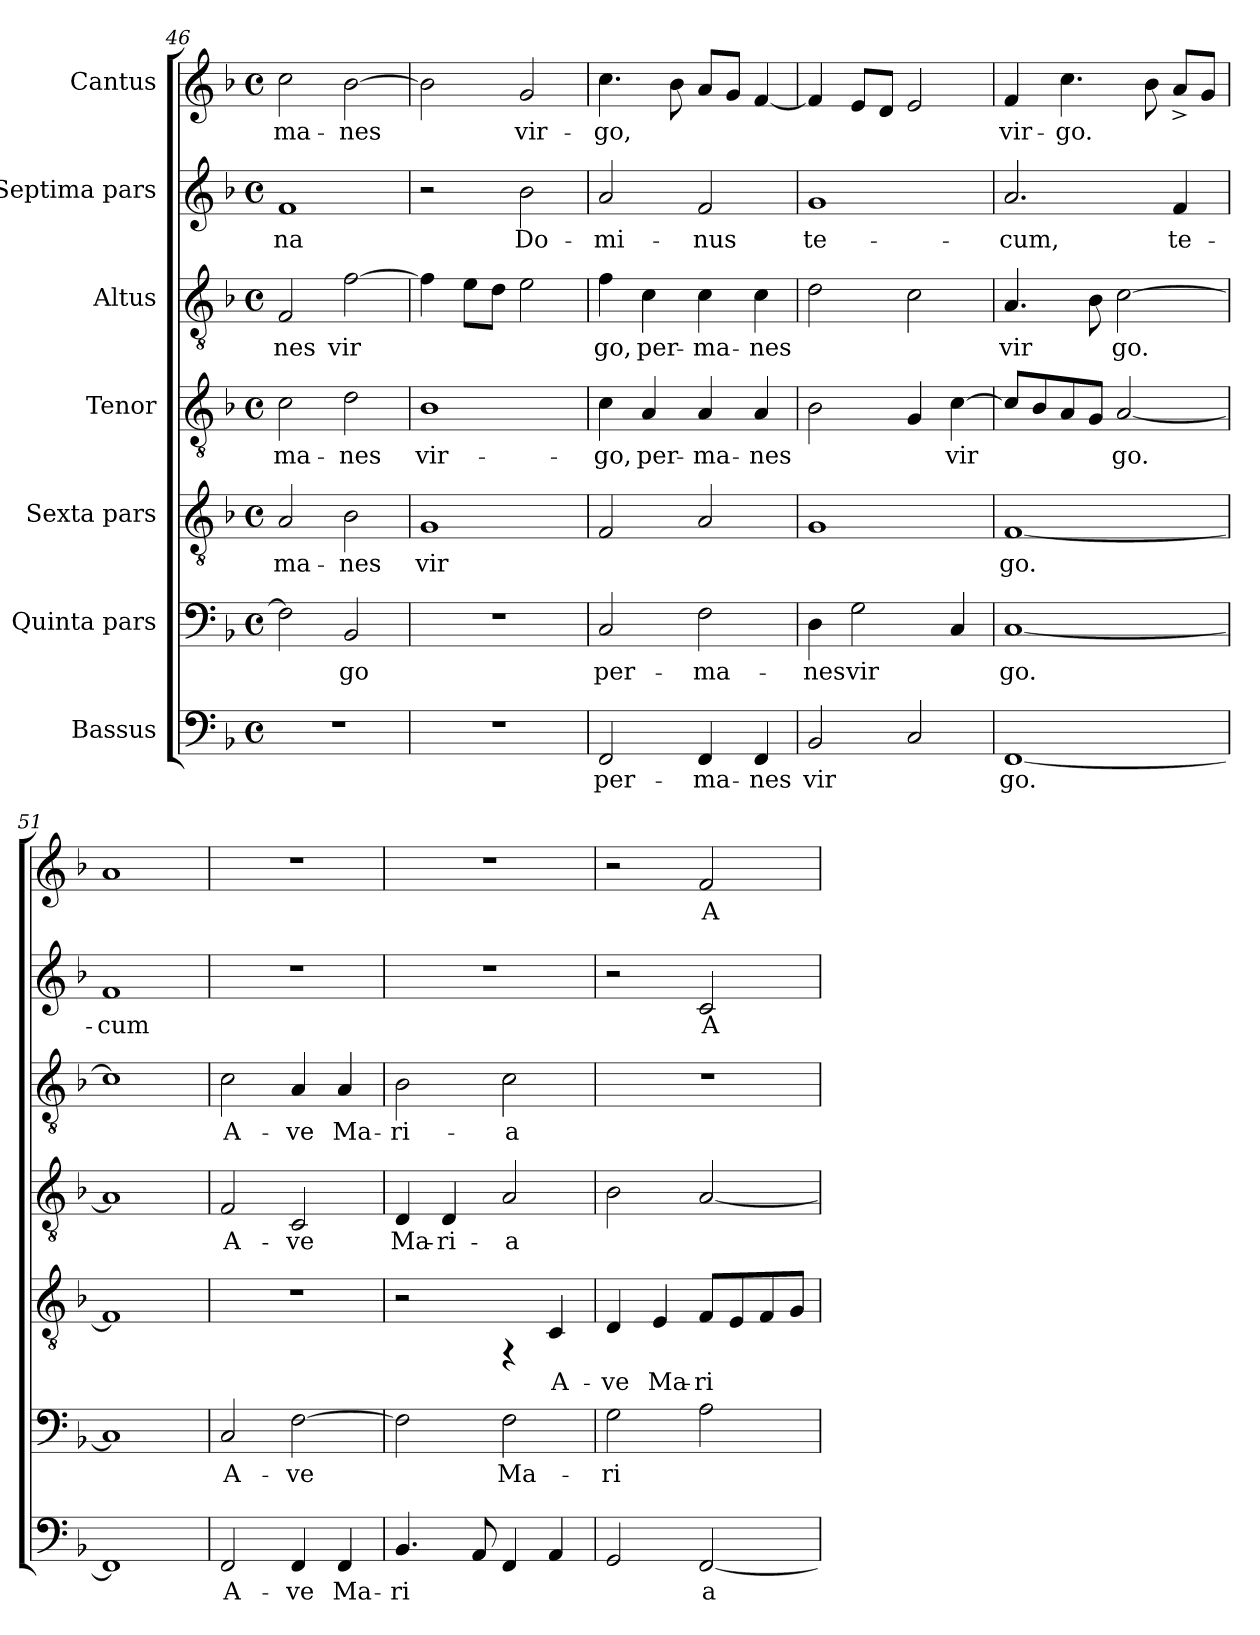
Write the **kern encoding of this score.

**kern	**text	**kern	**text	**kern	**text	**kern	**text	**kern	**text	**kern	**text	**kern	**text
*part7	*part7	*part6	*part6	*part5	*part5	*part4	*part4	*part3	*part3	*part2	*part2	*part1	*part1
*staff7	*staff7	*staff6	*staff6	*staff5	*staff5	*staff4	*staff4	*staff3	*staff3	*staff2	*staff2	*staff1	*staff1
*I"Bassus	*	*I"Quinta pars	*	*I"Sexta pars	*	*I"Tenor	*	*I"Altus	*	*I"Septima pars	*	*I"Cantus	*
!!LO:PB:g=z
*clefF4	*	*clefF4	*	*clefGv2	*	*clefGv2	*	*clefGv2	*	*clefG2	*	*clefG2	*
*k[b-]	*	*k[b-]	*	*k[b-]	*	*k[b-]	*	*k[b-]	*	*k[b-]	*	*k[b-]	*
*F:	*	*F:	*	*F:	*	*F:	*	*F:	*	*F:	*	*F:	*
*M4/4	*	*M4/4	*	*M4/4	*	*M4/4	*	*M4/4	*	*M4/4	*	*M4/4	*
*met(c)	*	*met(c)	*	*met(c)	*	*met(c)	*	*met(c)	*	*met(c)	*	*met(c)	*
=46	=46	=46	=46	=46	=46	=46	=46	=46	=46	=46	=46	=46	=46
!	!	!	!LO:LY:b:cj	!	!LO:LY:b:cj	!	!LO:LY:b:cj	!	!LO:LY:b:cj	!	!LO:LY:b:cj	!	!LO:LY:b:cj
1r	.	2F\]	--	2A/	-ma-	2c\	-ma-	2F/	-nes	1f	-na	2cc\	-ma-
!	!	!	!LO:LY:b:cj	!	!LO:LY:b:cj	!	!LO:LY:b:cj	!	!LO:LY:b:cj	!	!	!	!LO:LY:b:cj
.	.	2BB-/	-go	2B-\	-nes	2d\	-nes	[>2f\	vir-	.	.	[>2b-\	-nes
=47	=47	=47	=47	=47	=47	=47	=47	=47	=47	=47	=47	=47	=47
!	!	!	!	!	!LO:LY:b:cj	!	!LO:LY:b:cj	!	!LO:LY:b:cj	!	!	!	!LO:LY:b:cj
1r	.	1r	.	1G	vir-	1B-	vir-	4f\]	--	2r	.	2b-\]	.
!	!	!	!	!	!	!	!	!	!LO:LY:b:cj	!	!	!	!
.	.	.	.	.	.	.	.	8e\L	--	.	.	.	.
!	!	!	!	!	!	!	!	!	!LO:LY:b:cj	!	!	!	!
.	.	.	.	.	.	.	.	8d\J	--	.	.	.	.
!	!	!	!	!	!	!	!	!	!LO:LY:b:cj	!	!LO:LY:b:cj	!	!LO:LY:b:cj
.	.	.	.	.	.	.	.	2e\	--	2b-\	Do-	2g/	vir-
=48	=48	=48	=48	=48	=48	=48	=48	=48	=48	=48	=48	=48	=48
!	!LO:LY:b:cj	!	!LO:LY:b:cj	!	!LO:LY:b:cj	!	!LO:LY:b:cj	!	!LO:LY:b:cj	!	!LO:LY:b:cj	!	!LO:LY:b:cj
2FF/	per-	2C/	per-	2F/	--	4c\	-go,	4f\	-go,	2a/	-mi-	4.cc\	-go,
!	!	!	!	!	!	!	!LO:LY:b:cj	!	!LO:LY:b:cj	!	!	!	!
.	.	.	.	.	.	4A/	per-	4c\	per-	.	.	.	.
!	!	!	!	!	!	!	!	!	!	!	!	!	!LO:LY:b:cj
.	.	.	.	.	.	.	.	.	.	.	.	8b-\	.
!	!LO:LY:b:cj	!	!LO:LY:b:cj	!	!LO:LY:b:cj	!	!LO:LY:b:cj	!	!LO:LY:b:cj	!	!LO:LY:b:cj	!	!LO:LY:b:cj
4FF/	-ma-	2F\	-ma-	2A/	--	4A/	-ma-	4c\	-ma-	2f/	-nus	8a/L	.
!	!	!	!	!	!	!	!	!	!	!	!	!	!LO:LY:b:cj
.	.	.	.	.	.	.	.	.	.	.	.	8g/J	.
!	!LO:LY:b:cj	!	!	!	!	!	!LO:LY:b:cj	!	!LO:LY:b:cj	!	!	!	!LO:LY:b:cj
4FF/	-nes	.	.	.	.	4A/	-nes	4c\	-nes	.	.	[<4f/	.
=49	=49	=49	=49	=49	=49	=49	=49	=49	=49	=49	=49	=49	=49
!	!LO:LY:b:cj	!	!LO:LY:b:cj	!	!LO:LY:b:cj	!	!LO:LY:b:cj	!	!LO:LY:b:cj	!	!LO:LY:b:cj	!	!LO:LY:b:cj
2BB-/	vir-	4D\	-nes	1G	--	2B-\	.	2d\	.	1g	te-	4f/]	.
!	!	!	!LO:LY:b:cj	!	!	!	!	!	!	!	!	!	!LO:LY:b:cj
.	.	2G\	vir-	.	.	.	.	.	.	.	.	8e/L	.
!	!	!	!	!	!	!	!	!	!	!	!	!	!LO:LY:b:cj
.	.	.	.	.	.	.	.	.	.	.	.	8d/J	.
!	!LO:LY:b:cj	!	!	!	!	!	!LO:LY:b:cj	!	!LO:LY:b:cj	!	!	!	!LO:LY:b:cj
2C/	--	.	.	.	.	4G/	.	2c\	.	.	.	2e/	.
!	!	!	!LO:LY:b:cj	!	!	!	!LO:LY:b:cj	!	!	!	!	!	!
.	.	4C/	--	.	.	[>4c\	vir-	.	.	.	.	.	.
=50	=50	=50	=50	=50	=50	=50	=50	=50	=50	=50	=50	=50	=50
!	!LO:LY:b:cj	!	!LO:LY:b:cj	!	!LO:LY:b:cj	!	!LO:LY:b:cj	!	!LO:LY:b:cj	!	!LO:LY:b:cj	!	!LO:LY:b:cj
[<1FF	-go.	[<1C	-go.	[<1F	-go.	8c/L]	--	4.A/	vir-	2.a/	-cum,	4f/	vir-
!	!	!	!	!	!	!	!LO:LY:b:cj	!	!	!	!	!	!
.	.	.	.	.	.	8B-/	--	.	.	.	.	.	.
!	!	!	!	!	!	!	!LO:LY:b:cj	!	!	!	!	!	!LO:LY:b:cj
.	.	.	.	.	.	8A/	--	.	.	.	.	4.cc\	-go.
!	!	!	!	!	!	!	!LO:LY:b:cj	!	!LO:LY:b:cj	!	!	!	!
.	.	.	.	.	.	8G/J	--	8B-\	--	.	.	.	.
!	!	!	!	!	!	!	!LO:LY:b:cj	!	!LO:LY:b:cj	!	!	!	!
.	.	.	.	.	.	[<2A/	-go.	[>2c\	-go.	.	.	.	.
!	!	!	!	!	!	!	!	!	!	!	!	!	!LO:LY:b:cj
.	.	.	.	.	.	.	.	.	.	.	.	8b-\	.
!	!	!	!	!	!	!	!	!	!	!	!LO:LY:b:cj	!	!LO:LY:b:cj
.	.	.	.	.	.	.	.	.	.	4f/	te-	8a^>/L	.
!	!	!	!	!	!	!	!	!	!	!	!	!	!LO:LY:b:cj
.	.	.	.	.	.	.	.	.	.	.	.	8g/J	.
=51	=51	=51	=51	=51	=51	=51	=51	=51	=51	=51	=51	=51	=51
!	!LO:LY:b:cj	!	!LO:LY:b:cj	!	!LO:LY:b:cj	!	!LO:LY:b:cj	!	!LO:LY:b:cj	!	!LO:LY:b:cj	!	!LO:LY:b:cj
1FF]	.	1C]	.	1F]	.	1A]	.	1c]	.	1f	-cum	1a	.
!!LO:PB:g=z
=52	=52	=52	=52	=52	=52	=52	=52	=52	=52	=52	=52	=52	=52
!	!LO:LY:b:cj	!	!LO:LY:b:cj	!	!	!	!LO:LY:b:cj	!	!LO:LY:b:cj	!	!	!	!
2FF/	A-	2C/	A-	1r	.	2F/	A-	2c\	A-	1r	.	1r	.
!	!LO:LY:b:cj	!	!LO:LY:b:cj	!	!	!	!LO:LY:b:cj	!	!LO:LY:b:cj	!	!	!	!
4FF/	-ve	[>2F\	-ve	.	.	2C/	-ve	4A/	-ve	.	.	.	.
!	!LO:LY:b:cj	!	!	!	!	!	!	!	!LO:LY:b:cj	!	!	!	!
4FF/	Ma-	.	.	.	.	.	.	4A/	Ma-	.	.	.	.
=53	=53	=53	=53	=53	=53	=53	=53	=53	=53	=53	=53	=53	=53
!	!LO:LY:b:cj	!	!LO:LY:b:cj	!	!	!	!LO:LY:b:cj	!	!LO:LY:b:cj	!	!	!	!
4.BB-/	-ri-	2F\]	.	2r	.	4D/	Ma-	2B-\	-ri-	1r	.	1r	.
!	!	!	!	!	!	!	!LO:LY:b:cj	!	!	!	!	!	!
.	.	.	.	.	.	4D/	-ri-	.	.	.	.	.	.
!	!LO:LY:b:cj	!	!	!	!	!	!	!	!	!	!	!	!
8AA/	--	.	.	.	.	.	.	.	.	.	.	.	.
!	!LO:LY:b:cj	!	!LO:LY:b:cj	!	!	!	!LO:LY:b:cj	!	!LO:LY:b:cj	!	!	!	!
4FF/	--	2F\	Ma-	4rFF	.	2A/	-a	2c\	-a	.	.	.	.
!	!LO:LY:b:cj	!	!	!	!LO:LY:b:cj	!	!	!	!	!	!	!	!
4AA/	--	.	.	4C/	A-	.	.	.	.	.	.	.	.
=54	=54	=54	=54	=54	=54	=54	=54	=54	=54	=54	=54	=54	=54
!	!LO:LY:b:cj	!	!LO:LY:b:cj	!	!LO:LY:b:cj	!	!LO:LY:b:cj	!	!	!	!	!	!
2GG/	--	2G\	-ri-	4D/	-ve	2B-\	.	1r	.	2r	.	2r	.
!	!	!	!	!	!LO:LY:b:cj	!	!	!	!	!	!	!	!
.	.	.	.	4E/	Ma-	.	.	.	.	.	.	.	.
!	!LO:LY:b:cj	!	!LO:LY:b:cj	!	!LO:LY:b:cj	!	!LO:LY:b:cj	!	!	!	!LO:LY:b:cj	!	!LO:LY:b:cj
[<2FF/	-a	2A\	--	8F/L	-ri-	[<2A/	.	.	.	2c/	A-	2f/	A-
!	!	!	!	!	!LO:LY:b:cj	!	!	!	!	!	!	!	!
.	.	.	.	8E/	--	.	.	.	.	.	.	.	.
!	!	!	!	!	!LO:LY:b:cj	!	!	!	!	!	!	!	!
.	.	.	.	8F/	--	.	.	.	.	.	.	.	.
!	!	!	!	!	!LO:LY:b:cj	!	!	!	!	!	!	!	!
.	.	.	.	8G/J	--	.	.	.	.	.	.	.	.
=	=	=	=	=	=	=	=	=	=	=	=	=	=
*-	*-	*-	*-	*-	*-	*-	*-	*-	*-	*-	*-	*-	*-
